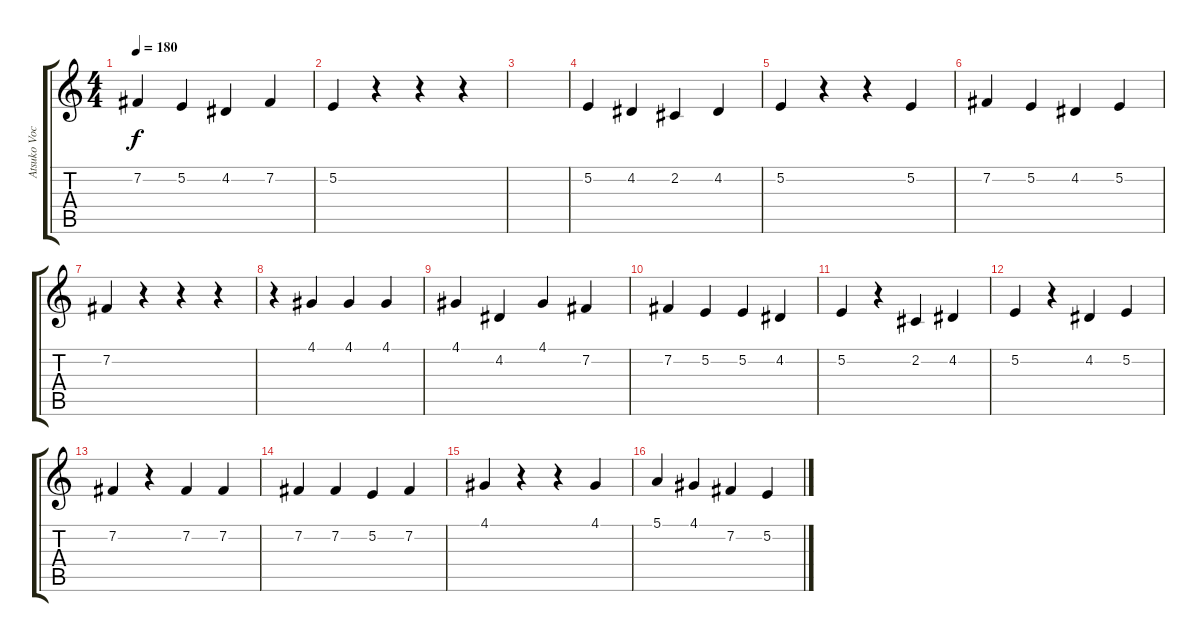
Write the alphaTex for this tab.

\track ("Atsuko Vocal" "Atsuko Voc") {instrument musicbox}
\staff {score tabs}
\tuning (E4 B3 G3 D3 A2 E2) {hide}
\ts (4 4)
\tempo 180
\clef g2
\ks c
7.2.4{dy f} 5.2.4 4.2.4 7.2.4 |
5.2.4 r.4 r.4 r.4 |
|
5.2.4 4.2.4 2.2.4 4.2.4 |
5.2.4 r.4 r.4 5.2.4 |
7.2.4 5.2.4 4.2.4 5.2.4 |
7.2.4 r.4 r.4 r.4 |
r.4 4.1.4 4.1.4 4.1.4 |
4.1.4 4.2.4 4.1.4 7.2.4 |
7.2.4 5.2.4 5.2.4 4.2.4 |
5.2.4 r.4 2.2.4 4.2.4 |
5.2.4 r.4 4.2.4 5.2.4 |
7.2.4 r.4 7.2.4 7.2.4 |
7.2.4 7.2.4 5.2.4 7.2.4 |
4.1.4 r.4 r.4 4.1.4 |
5.1.4 4.1.4 7.2.4 5.2.4
